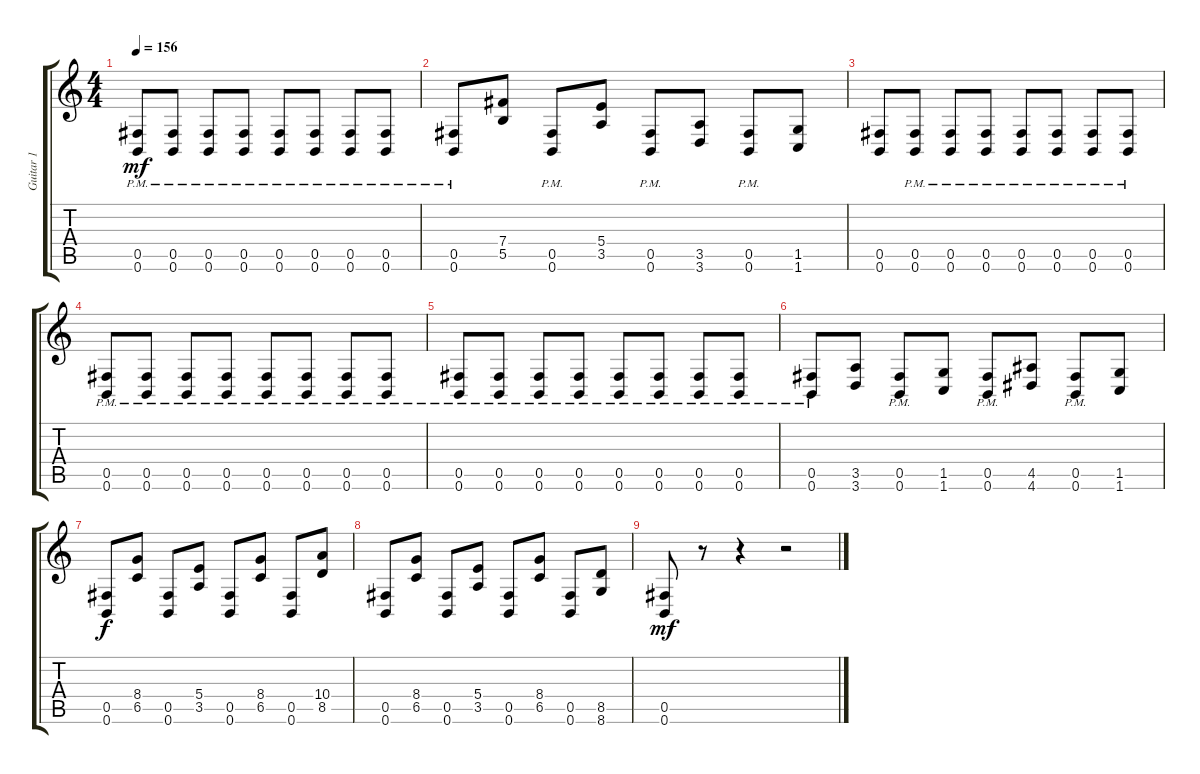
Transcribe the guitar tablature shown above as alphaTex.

\track ("Guitar 1" "Guitar 1") {instrument distortionguitar}
\staff {score tabs}
\tuning (Db4 Ab3 E3 B2 Gb2 B1) {hide}
\ts (4 4)
\tempo 156
\clef g2
\ks c
(0.5{pm} 0.6{pm}).8{dy mf} (0.5{pm} 0.6{pm}).8 (0.5{pm} 0.6{pm}).8 (0.5{pm} 0.6{pm}).8 (0.5{pm} 0.6{pm}).8 (0.5{pm} 0.6{pm}).8 (0.5{pm} 0.6{pm}).8 (0.5{pm} 0.6{pm}).8 |
(0.5{pm} 0.6{pm}).8 (7.4 5.5).8 (0.5{pm} 0.6{pm}).8 (5.4 3.5).8 (0.5{pm} 0.6{pm}).8 (3.5 3.6).8 (0.5{pm} 0.6{pm}).8 (1.5 1.6).8 |
(0.5 0.6).8 (0.5{pm} 0.6{pm}).8 (0.5{pm} 0.6{pm}).8 (0.5{pm} 0.6{pm}).8 (0.5{pm} 0.6{pm}).8 (0.5{pm} 0.6{pm}).8 (0.5{pm} 0.6{pm}).8 (0.5{pm} 0.6{pm}).8 |
(0.5{pm} 0.6{pm}).8 (0.5{pm} 0.6{pm}).8 (0.5{pm} 0.6{pm}).8 (0.5{pm} 0.6{pm}).8 (0.5{pm} 0.6{pm}).8 (0.5{pm} 0.6{pm}).8 (0.5{pm} 0.6{pm}).8 (0.5{pm} 0.6{pm}).8 |
(0.5{pm} 0.6{pm}).8 (0.5{pm} 0.6{pm}).8 (0.5{pm} 0.6{pm}).8 (0.5{pm} 0.6{pm}).8 (0.5{pm} 0.6{pm}).8 (0.5{pm} 0.6{pm}).8 (0.5{pm} 0.6{pm}).8 (0.5{pm} 0.6{pm}).8 |
(0.5{pm} 0.6{pm}).8 (3.5 3.6).8 (0.5{pm} 0.6{pm}).8 (1.5 1.6).8 (0.5{pm} 0.6{pm}).8 (4.5 4.6).8 (0.5{pm} 0.6{pm}).8 (1.5 1.6).8 |
(0.5 0.6).8{dy f} (8.4 6.5).8 (0.5 0.6).8 (5.4 3.5).8 (0.5 0.6).8 (8.4 6.5).8 (0.5 0.6).8 (10.4 8.5).8 |
(0.5 0.6).8 (8.4 6.5).8 (0.5 0.6).8 (5.4 3.5).8 (0.5 0.6).8 (8.4 6.5).8 (0.5 0.6).8 (8.5 8.6).8 |
(0.5 0.6).8{dy mf} r.8 r.4 r.2
